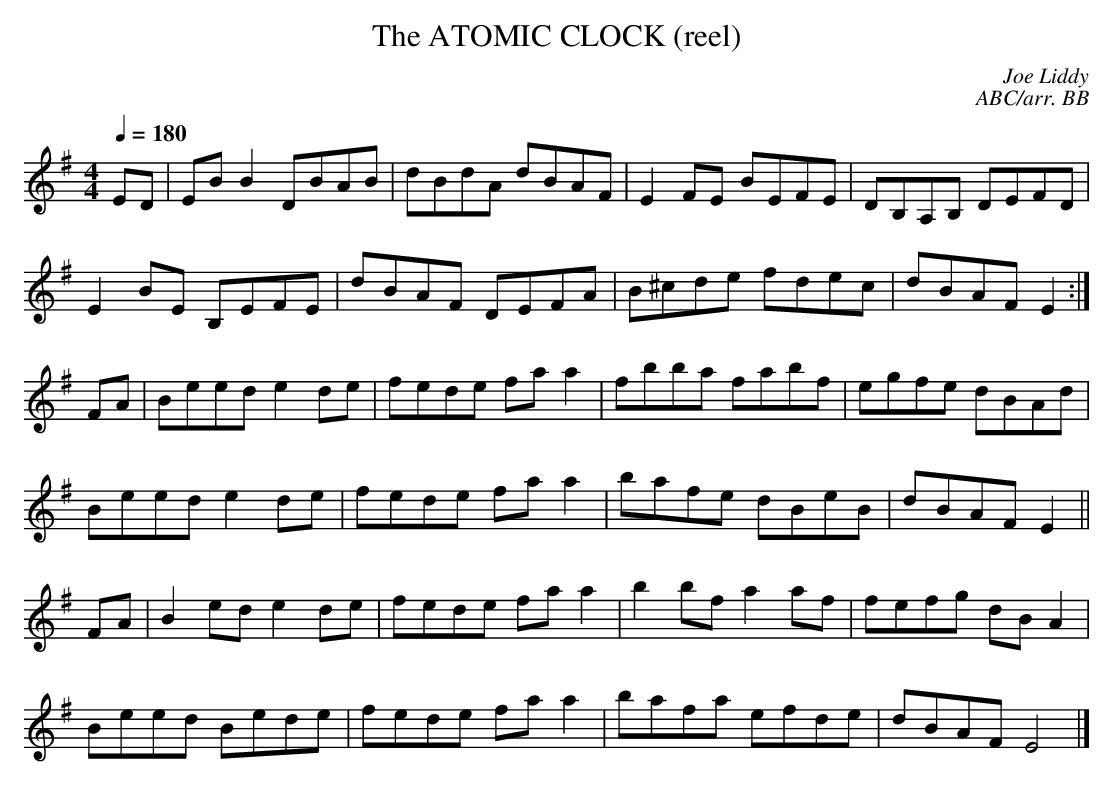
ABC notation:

X:1
T:ATOMIC CLOCK (reel), The
C:Joe Liddy
C:ABC/arr. BB
M:4/4
L:1/8
Q:1/4=180
K:Em
ED|EBB2 DBAB|dBdA dBAF|E2FE BEFE|DB,A,B, DEFD |
E2BE B,EFE|dBAF DEFA|B^cde fdec|dBAF E2 :|
FA|Beed e2de|fede faa2|fbba fabf|egfe dBAd |
Beed e2de|fede faa2|bafe dBeB|dBAF E2 ||
FA|B2ed e2de|fede faa2|b2bf a2af|fefg dB A2 |
Beed Bede|fede faa2|bafa efde|dBAF E4 |]
